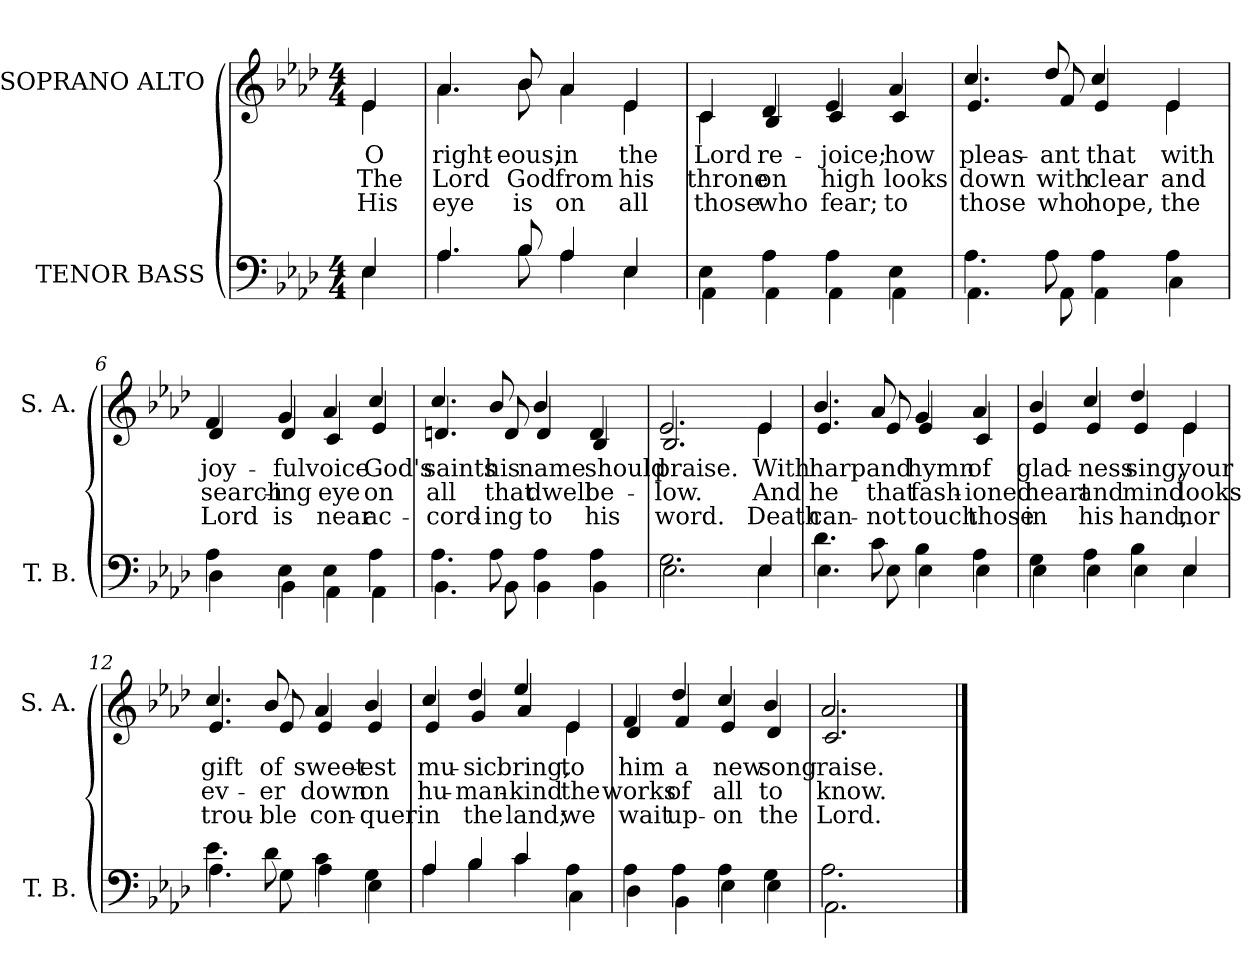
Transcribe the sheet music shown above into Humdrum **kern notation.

**kern	**kern	**text	**text	**text
*part2	*part1	*part1	*part1	*part1
*staff2	*staff1	*staff1	*staff1	*staff1
*I"TENOR BASS	*I"SOPRANO ALTO	*	*	*
*I'T. B.	*I'S. A.	*	*	*
*clefF4	*clefG2	*	*	*
*k[b-e-a-d-]	*k[b-e-a-d-]	*	*	*
*A-:	*A-:	*	*	*
*M4/4	*M4/4	*	*	*
=1	=1	=1	=1	=1
*^	*	*	*	*
!	!	!LO:TX:a:t=1	!	!	!
!	!	!LO:TX:a:t=2	!	!	!
!	!	!LO:TX:a:t=3	!	!	!
!	!	!	!LO:LY:b	!LO:LY:b	!LO:LY:b
*	*	*^	*	*	*
4E-/	4E-\	4e-/	4e-\	O	The	His
=2	=2	=2	=2	=2	=2	=2
!	!	!	!	!LO:LY:b	!LO:LY:b	!LO:LY:b
4.A-/	4.A-\	4.a-/	4.a-\	right-	Lord	eye
!	!	!	!	!LO:LY:b	!LO:LY:b	!LO:LY:b
8B-/	8B-\	8b-/	8b-\	-eous,	God	is
!	!	!	!	!LO:LY:b	!LO:LY:b	!LO:LY:b
4A-/	4A-\	4a-/	4a-\	in	from	on
!	!	!	!	!LO:LY:b	!LO:LY:b	!LO:LY:b
4E-/	4E-\	4e-/	4e-\	the	his	all
=3	=3	=3	=3	=3	=3	=3
!	!	!	!	!LO:LY:b	!LO:LY:b	!LO:LY:b
4E-\	4AA-\	4c/	4c\	Lord	throne	those
!	!	!	!	!LO:LY:b	!LO:LY:b	!LO:LY:b
4A-\	4AA-\	4d-/	4B-/	re-	on	who
!	!	!	!	!LO:LY:b	!LO:LY:b	!LO:LY:b
4A-\	4AA-\	4e-/	4c/	-joice;	high	fear;
!	!	!	!	!LO:LY:b	!LO:LY:b	!LO:LY:b
4E-\	4AA-\	4a-/	4c/	how	looks	to
=4	=4	=4	=4	=4	=4	=4
!	!	!	!	!LO:LY:b	!LO:LY:b	!LO:LY:b
4.A-\	4.AA-\	4.cc/	4.e-/	pleas-	down	those
!	!	!	!	!LO:LY:b	!LO:LY:b	!LO:LY:b
8A-\	8AA-\	8dd-/	8f/	-ant	with	who
!	!	!	!	!LO:LY:b	!LO:LY:b	!LO:LY:b
4A-\	4AA-\	4cc/	4e-/	that	clear	hope,
!!LO:LB:g=z	!!
=5-	=5-	=5-	=5-	=5-	=5-	=5-
!	!	!	!	!LO:LY:b	!LO:LY:b	!LO:LY:b
4A-\	4C\	4e-/	4e-\	with	and	the
=6	=6	=6	=6	=6	=6	=6
!	!	!	!	!LO:LY:b	!LO:LY:b	!LO:LY:b
4A-\	4D-\	4f/	4d-/	joy-	search-	Lord
!	!	!	!	!LO:LY:b	!LO:LY:b	!LO:LY:b
4E-\	4BB-\	4g/	4d-/	-ful	-ing	is
!	!	!	!	!LO:LY:b	!LO:LY:b	!LO:LY:b
4E-\	4AA-\	4a-/	4c/	voice	eye	near
!	!	!	!	!LO:LY:b	!LO:LY:b	!LO:LY:b
4A-\	4AA-\	4cc/	4e-/	God's	on	ac-
=7	=7	=7	=7	=7	=7	=7
!	!	!	!	!LO:LY:b	!LO:LY:b	!LO:LY:b
4.A-\	4.BB-\	4.cc/	4.dn/	saints	all	-cord-
!	!	!	!	!LO:LY:b	!LO:LY:b	!LO:LY:b
8A-\	8BB-\	8b-/	8d/	his	that	-ing
!	!	!	!	!LO:LY:b	!LO:LY:b	!LO:LY:b
4A-\	4BB-\	4b-/	4d/	name	dwell	to
!	!	!	!	!LO:LY:b	!LO:LY:b	!LO:LY:b
4A-\	4BB-\	4d/	4B-/	should	be-	his
=8	=8	=8	=8	=8	=8	=8
!	!	!	!	!LO:LY:b	!LO:LY:b	!LO:LY:b
2.G\	2.E-\	2.e-/	2.B-/	praise.	-low.	word.
!!LO:LB:g=z	!!
=9-	=9-	=9-	=9-	=9-	=9-	=9-
!	!	!	!	!LO:LY:b	!LO:LY:b	!LO:LY:b
4E-/	4E-\	4e-/	4e-\	With	And	Death
=10	=10	=10	=10	=10	=10	=10
!	!	!	!	!LO:LY:b	!LO:LY:b	!LO:LY:b
4.d-\	4.E-\	4.b-/	4.e-/	harp	he	can-
!	!	!	!	!LO:LY:b	!LO:LY:b	!LO:LY:b
8c\	8E-\	8a-/	8e-/	and	that	-not
!	!	!	!	!LO:LY:b	!LO:LY:b	!LO:LY:b
4B-\	4E-\	4g/	4e-/	hymn	fash-	touch
!	!	!	!	!LO:LY:b	!LO:LY:b	!LO:LY:b
4A-\	4E-\	4a-/	4c/	of	-ioned	those
=11	=11	=11	=11	=11	=11	=11
!	!	!	!	!LO:LY:b	!LO:LY:b	!LO:LY:b
4G\	4E-\	4b-/	4e-/	glad-	heart	in
!	!	!	!	!LO:LY:b	!LO:LY:b	!LO:LY:b
4A-\	4E-\	4cc/	4e-/	-ness	and	his
!	!	!	!	!LO:LY:b	!LO:LY:b	!LO:LY:b
4B-\	4E-\	4dd-/	4e-/	sing,	mind	hand,
!	!	!	!	!LO:LY:b	!LO:LY:b	!LO:LY:b
4E-/	4E-\	4e-/	4e-\	your	looks	nor
=12	=12	=12	=12	=12	=12	=12
!	!	!	!	!LO:LY:b	!LO:LY:b	!LO:LY:b
4.e-\	4.A-\	4.cc/	4.e-/	gift	ev-	trou-
!	!	!	!	!LO:LY:b	!LO:LY:b	!LO:LY:b
8d-\	8G\	8b-/	8e-/	of	-er	-ble
!!LO:LB:g=z	!!
=13-	=13-	=13-	=13-	=13-	=13-	=13-
!	!	!	!	!LO:LY:b	!LO:LY:b	!LO:LY:b
4c\	4A-\	4a-/	4e-/	sweet-	down	con-
!	!	!	!	!LO:LY:b	!LO:LY:b	!LO:LY:b
4G\	4E-\	4b-/	4e-/	-est	on	-quer
=14	=14	=14	=14	=14	=14	=14
!	!	!	!	!LO:LY:b	!LO:LY:b	!LO:LY:b
4A-/	4A-\	4cc/	4e-/	mu-	hu-	in
!	!	!	!	!LO:LY:b	!LO:LY:b	!LO:LY:b
4B-/	4B-\	4dd-/	4g/	-sic	-man-	the
!	!	!	!	!LO:LY:b	!LO:LY:b	!LO:LY:b
4c/	4c\	4ee-/	4a-/	bring,	-kind	land;
!	!	!	!	!LO:LY:b	!LO:LY:b	!LO:LY:b
4A-\	4C\	4e-/	4e-\	to	the	we
=15	=15	=15	=15	=15	=15	=15
!	!	!	!	!LO:LY:b	!LO:LY:b	!LO:LY:b
4A-\	4D-\	4f/	4d-/	him	works	wait
!	!	!	!	!LO:LY:b	!LO:LY:b	!LO:LY:b
4A-\	4BB-\	4dd-/	4f/	a	of	up-
!	!	!	!	!LO:LY:b	!LO:LY:b	!LO:LY:b
4A-\	4E-\	4cc/	4e-/	new	all	-on
!	!	!	!	!LO:LY:b	!LO:LY:b	!LO:LY:b
4G\	4E-\	4b-/	4d-/	song	to	the
=16	=16	=16	=16	=16	=16	=16
!	!	!	!	!LO:LY:b	!LO:LY:b	!LO:LY:b
2.A-\	2.AA-\	2.a-/	2.c/	raise.	know.	Lord.
4ryy	4ryy	4ryy	4ryy	.	.	.
*v	*v	*	*	*	*	*
*	*v	*v	*	*	*
==	==	==	==	==
*-	*-	*-	*-	*-
